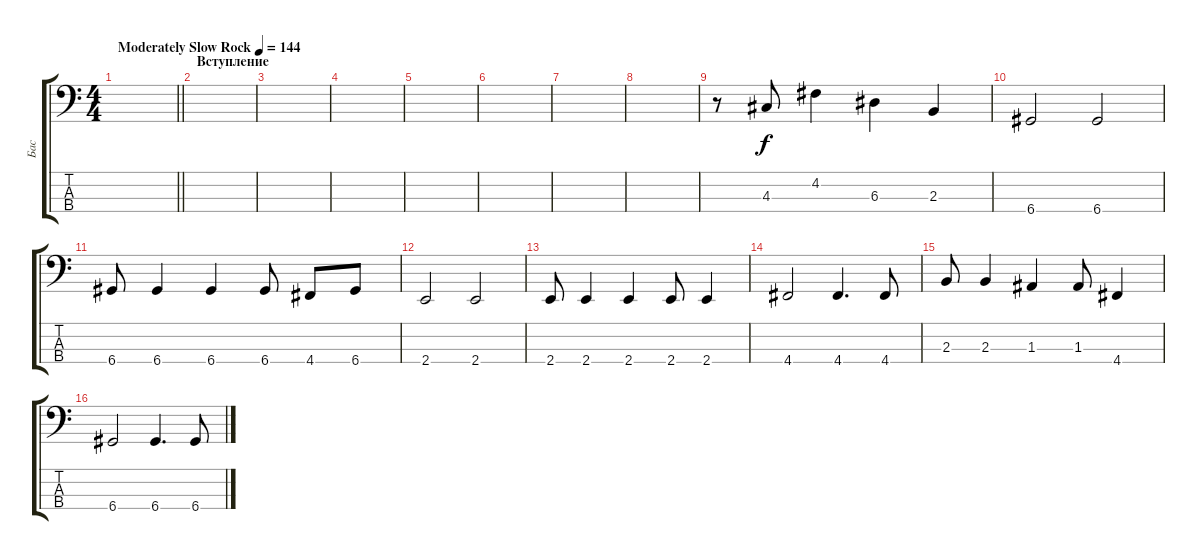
\track ("Бас" "Бас") {instrument electricbasspick}
\staff {score tabs}
\tuning (G2 D2 A1 D1) {hide}
\ts (4 4)
\tempo (144 "Moderately Slow Rock")
\clef f4
\barLineRight lightlight
\ks c
|
\section ("" "Вступление")
|
|
|
|
|
|
|
r.8 4.3.8 4.2.4 6.3.4 2.3.4 |
6.4.2 6.4.2 |
6.4.8 6.4.4 6.4.4 6.4.8 4.4.8 6.4.8 |
2.4.2 2.4.2 |
2.4.8 2.4.4 2.4.4 2.4.8 2.4.4 |
4.4.2 4.4.4{d} 4.4.8 |
2.3.8 2.3.4 1.3.4 1.3.8 4.4.4 |
6.4.2 6.4.4{d} 6.4.8
